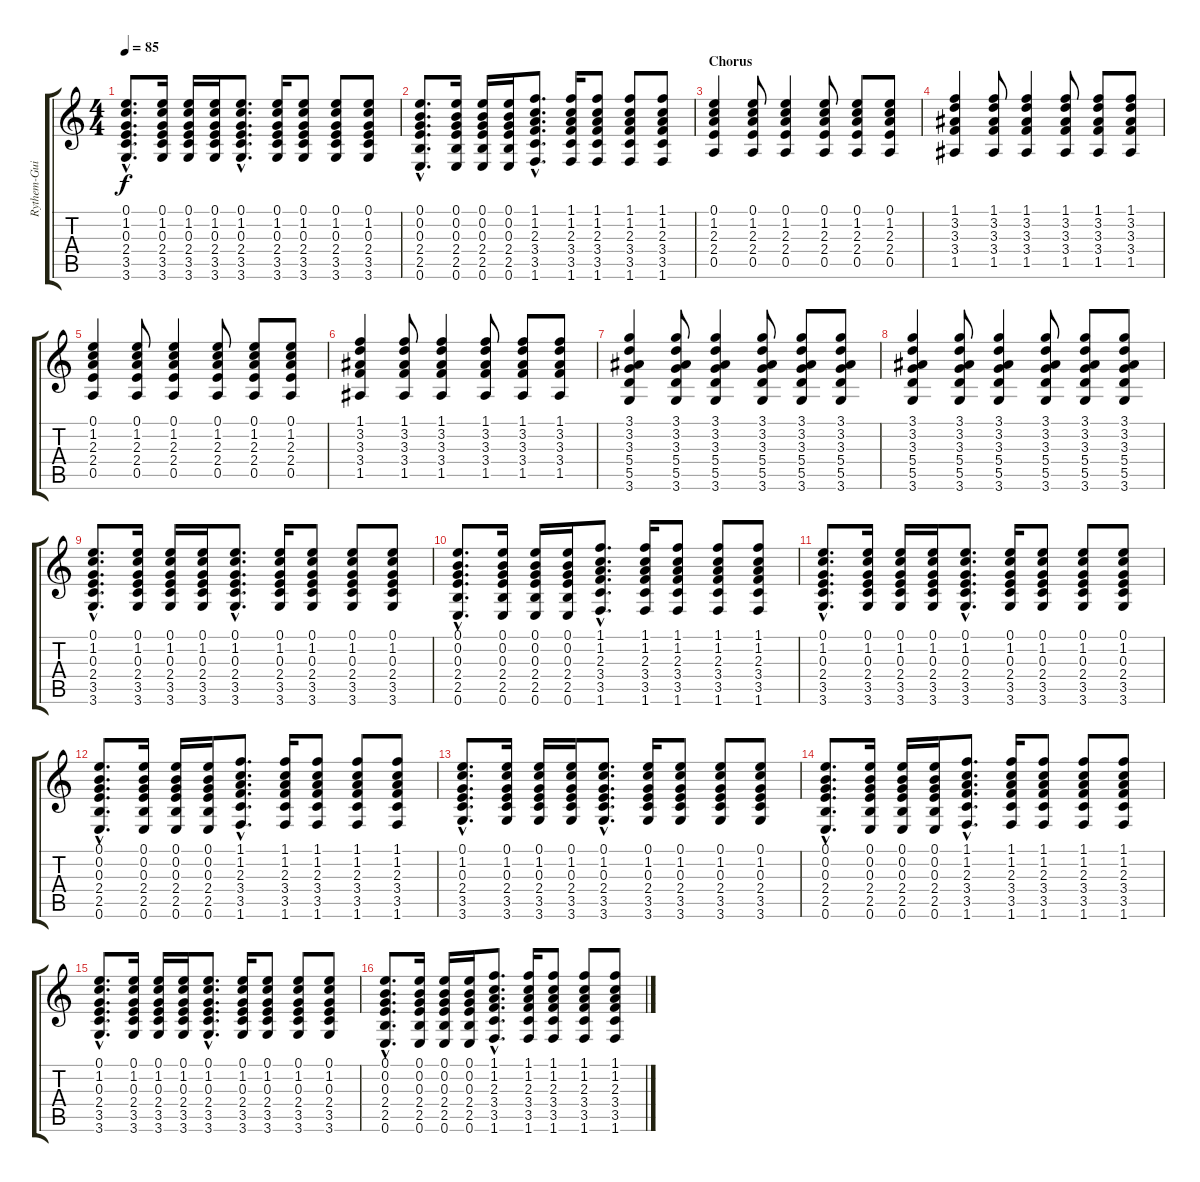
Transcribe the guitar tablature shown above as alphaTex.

\track ("Rythem-Guitar" "Rythem-Gui") {instrument acousticguitarsteel}
\staff {score tabs}
\tuning (E4 B3 G3 D3 A2 E2) {hide}
\ts (4 4)
\tempo 85
\clef g2
\ks c
(0.1{hac} 1.2{hac} 0.3{hac} 2.4{hac} 3.5{hac} 3.6{hac}).8{d dy f} (0.1 1.2 0.3 2.4 3.5 3.6).16 (0.1 1.2 0.3 2.4 3.5 3.6).16 (0.1 1.2 0.3 2.4 3.5 3.6).16 (0.1{hac} 1.2{hac} 0.3{hac} 2.4{hac} 3.5{hac} 3.6{hac}).8{d} (0.1 1.2 0.3 2.4 3.5 3.6).16 (0.1 1.2 0.3 2.4 3.5 3.6).8 (0.1 1.2 0.3 2.4 3.5 3.6).8 (0.1 1.2 0.3 2.4 3.5 3.6).8 |
(0.1{hac} 0.2{hac} 0.3{hac} 2.4{hac} 2.5{hac} 0.6{hac}).8{d} (0.1 0.2 0.3 2.4 2.5 0.6).16 (0.1 0.2 0.3 2.4 2.5 0.6).16 (0.1 0.2 0.3 2.4 2.5 0.6).16 (1.1{hac} 1.2{hac} 2.3{hac} 3.4{hac} 3.5{hac} 1.6{hac}).8{d} (1.1 1.2 2.3 3.4 3.5 1.6).16 (1.1 1.2 2.3 3.4 3.5 1.6).8 (1.1 1.2 2.3 3.4 3.5 1.6).8 (1.1 1.2 2.3 3.4 3.5 1.6).8 |
\section ("" "Chorus")
(0.1 1.2 2.3 2.4 0.5).4 (0.1 1.2 2.3 2.4 0.5).8 (0.1 1.2 2.3 2.4 0.5).4 (0.1 1.2 2.3 2.4 0.5).8 (0.1 1.2 2.3 2.4 0.5).8 (0.1 1.2 2.3 2.4 0.5).8 |
(1.1 3.2 3.3 3.4 1.5).4 (1.1 3.2 3.3 3.4 1.5).8 (1.1 3.2 3.3 3.4 1.5).4 (1.1 3.2 3.3 3.4 1.5).8 (1.1 3.2 3.3 3.4 1.5).8 (1.1 3.2 3.3 3.4 1.5).8 |
(0.1 1.2 2.3 2.4 0.5).4 (0.1 1.2 2.3 2.4 0.5).8 (0.1 1.2 2.3 2.4 0.5).4 (0.1 1.2 2.3 2.4 0.5).8 (0.1 1.2 2.3 2.4 0.5).8 (0.1 1.2 2.3 2.4 0.5).8 |
(1.1 3.2 3.3 3.4 1.5).4 (1.1 3.2 3.3 3.4 1.5).8 (1.1 3.2 3.3 3.4 1.5).4 (1.1 3.2 3.3 3.4 1.5).8 (1.1 3.2 3.3 3.4 1.5).8 (1.1 3.2 3.3 3.4 1.5).8 |
(3.1 3.2 3.3 5.4 5.5 3.6).4 (3.1 3.2 3.3 5.4 5.5 3.6).8 (3.1 3.2 3.3 5.4 5.5 3.6).4 (3.1 3.2 3.3 5.4 5.5 3.6).8 (3.1 3.2 3.3 5.4 5.5 3.6).8 (3.1 3.2 3.3 5.4 5.5 3.6).8 |
(3.1 3.2 3.3 5.4 5.5 3.6).4 (3.1 3.2 3.3 5.4 5.5 3.6).8 (3.1 3.2 3.3 5.4 5.5 3.6).4 (3.1 3.2 3.3 5.4 5.5 3.6).8 (3.1 3.2 3.3 5.4 5.5 3.6).8 (3.1 3.2 3.3 5.4 5.5 3.6).8 |
(0.1{hac} 1.2{hac} 0.3{hac} 2.4{hac} 3.5{hac} 3.6{hac}).8{d} (0.1 1.2 0.3 2.4 3.5 3.6).16 (0.1 1.2 0.3 2.4 3.5 3.6).16 (0.1 1.2 0.3 2.4 3.5 3.6).16 (0.1{hac} 1.2{hac} 0.3{hac} 2.4{hac} 3.5{hac} 3.6{hac}).8{d} (0.1 1.2 0.3 2.4 3.5 3.6).16 (0.1 1.2 0.3 2.4 3.5 3.6).8 (0.1 1.2 0.3 2.4 3.5 3.6).8 (0.1 1.2 0.3 2.4 3.5 3.6).8 |
(0.1{hac} 0.2{hac} 0.3{hac} 2.4{hac} 2.5{hac} 0.6{hac}).8{d} (0.1 0.2 0.3 2.4 2.5 0.6).16 (0.1 0.2 0.3 2.4 2.5 0.6).16 (0.1 0.2 0.3 2.4 2.5 0.6).16 (1.1{hac} 1.2{hac} 2.3{hac} 3.4{hac} 3.5{hac} 1.6{hac}).8{d} (1.1 1.2 2.3 3.4 3.5 1.6).16 (1.1 1.2 2.3 3.4 3.5 1.6).8 (1.1 1.2 2.3 3.4 3.5 1.6).8 (1.1 1.2 2.3 3.4 3.5 1.6).8 |
(0.1{hac} 1.2{hac} 0.3{hac} 2.4{hac} 3.5{hac} 3.6{hac}).8{d} (0.1 1.2 0.3 2.4 3.5 3.6).16 (0.1 1.2 0.3 2.4 3.5 3.6).16 (0.1 1.2 0.3 2.4 3.5 3.6).16 (0.1{hac} 1.2{hac} 0.3{hac} 2.4{hac} 3.5{hac} 3.6{hac}).8{d} (0.1 1.2 0.3 2.4 3.5 3.6).16 (0.1 1.2 0.3 2.4 3.5 3.6).8 (0.1 1.2 0.3 2.4 3.5 3.6).8 (0.1 1.2 0.3 2.4 3.5 3.6).8 |
(0.1{hac} 0.2{hac} 0.3{hac} 2.4{hac} 2.5{hac} 0.6{hac}).8{d} (0.1 0.2 0.3 2.4 2.5 0.6).16 (0.1 0.2 0.3 2.4 2.5 0.6).16 (0.1 0.2 0.3 2.4 2.5 0.6).16 (1.1{hac} 1.2{hac} 2.3{hac} 3.4{hac} 3.5{hac} 1.6{hac}).8{d} (1.1 1.2 2.3 3.4 3.5 1.6).16 (1.1 1.2 2.3 3.4 3.5 1.6).8 (1.1 1.2 2.3 3.4 3.5 1.6).8 (1.1 1.2 2.3 3.4 3.5 1.6).8 |
(0.1{hac} 1.2{hac} 0.3{hac} 2.4{hac} 3.5{hac} 3.6{hac}).8{d} (0.1 1.2 0.3 2.4 3.5 3.6).16 (0.1 1.2 0.3 2.4 3.5 3.6).16 (0.1 1.2 0.3 2.4 3.5 3.6).16 (0.1{hac} 1.2{hac} 0.3{hac} 2.4{hac} 3.5{hac} 3.6{hac}).8{d} (0.1 1.2 0.3 2.4 3.5 3.6).16 (0.1 1.2 0.3 2.4 3.5 3.6).8 (0.1 1.2 0.3 2.4 3.5 3.6).8 (0.1 1.2 0.3 2.4 3.5 3.6).8 |
(0.1{hac} 0.2{hac} 0.3{hac} 2.4{hac} 2.5{hac} 0.6{hac}).8{d} (0.1 0.2 0.3 2.4 2.5 0.6).16 (0.1 0.2 0.3 2.4 2.5 0.6).16 (0.1 0.2 0.3 2.4 2.5 0.6).16 (1.1{hac} 1.2{hac} 2.3{hac} 3.4{hac} 3.5{hac} 1.6{hac}).8{d} (1.1 1.2 2.3 3.4 3.5 1.6).16 (1.1 1.2 2.3 3.4 3.5 1.6).8 (1.1 1.2 2.3 3.4 3.5 1.6).8 (1.1 1.2 2.3 3.4 3.5 1.6).8 |
(0.1{hac} 1.2{hac} 0.3{hac} 2.4{hac} 3.5{hac} 3.6{hac}).8{d} (0.1 1.2 0.3 2.4 3.5 3.6).16 (0.1 1.2 0.3 2.4 3.5 3.6).16 (0.1 1.2 0.3 2.4 3.5 3.6).16 (0.1{hac} 1.2{hac} 0.3{hac} 2.4{hac} 3.5{hac} 3.6{hac}).8{d} (0.1 1.2 0.3 2.4 3.5 3.6).16 (0.1 1.2 0.3 2.4 3.5 3.6).8 (0.1 1.2 0.3 2.4 3.5 3.6).8 (0.1 1.2 0.3 2.4 3.5 3.6).8 |
(0.1{hac} 0.2{hac} 0.3{hac} 2.4{hac} 2.5{hac} 0.6{hac}).8{d} (0.1 0.2 0.3 2.4 2.5 0.6).16 (0.1 0.2 0.3 2.4 2.5 0.6).16 (0.1 0.2 0.3 2.4 2.5 0.6).16 (1.1{hac} 1.2{hac} 2.3{hac} 3.4{hac} 3.5{hac} 1.6{hac}).8{d} (1.1 1.2 2.3 3.4 3.5 1.6).16 (1.1 1.2 2.3 3.4 3.5 1.6).8 (1.1 1.2 2.3 3.4 3.5 1.6).8 (1.1 1.2 2.3 3.4 3.5 1.6).8
